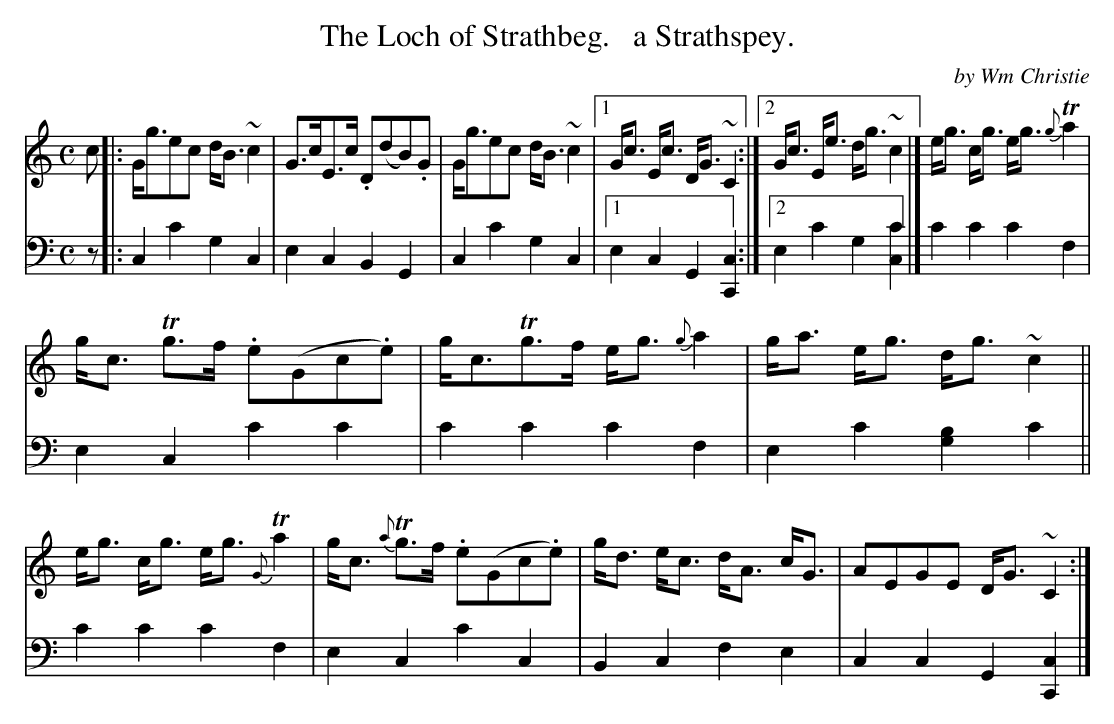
X:1
T: The Loch of Strathbeg.   a Strathspey.
C: by Wm Christie
M: C
L: 1/8
K: C
V: 1 staves=2
c |:\
G<gec d<B~c2 | G>cE>c .D(dB).G | G<gec d<B~c2 |\
[1 G<c E<c D<G ~C2 :|[2 G<c E<e d<g ~c2 |] e<g c<g e<g {g}Ta2 |
g<c Tg>f .e(Gc.e) | g<cTg>f e<g {g}a2 | g<a e<g d<g ~c2 ||\
e<g c<g e<g {G}Ta2 | g<c {a}Tg>f .e(Gc.e) |\
g<d e<c d<A c<G | AEGE D<G ~C2 :|
V: 2 clef=bass middle=d
z |: c2c'2 g2c2 | e2c2 B2G2 | c2c'2 g2c2 |\
[1 e2c2 G2 [C2c2] :|[2 e2c'2 g2[c2c'2] |] c'2c'2 c'2f2 |
e2c2 c'2c'2 | c'2c'2 c'2f2 | e2c'2 [g2b2]c'2 ||\
c'2c'2 c'2f2 | e2c2c'2c2 | B2c2 f2e2 | c2c2 G2 [C2c2] |]
